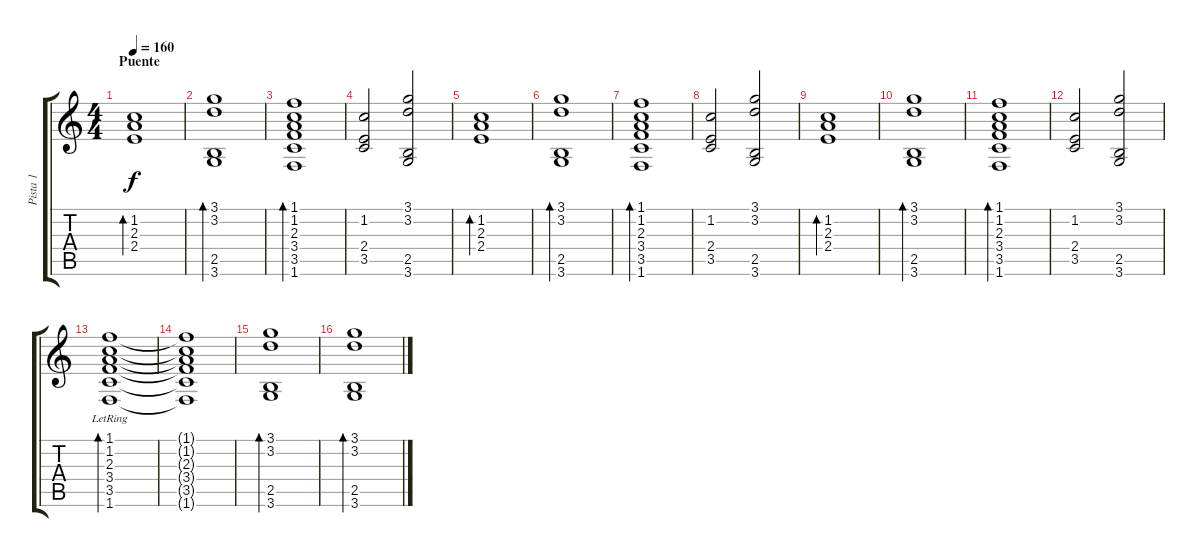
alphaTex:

\track ("Pista 1" "Pista 1") {instrument acousticguitarsteel}
\staff {score tabs}
\tuning (E4 B3 G3 D3 A2 E2) {hide}
\ts (4 4)
\section ("" "Puente")
\tempo 160
\clef g2
\ks c
(1.2 2.3 2.4).1{bd 60 dy f} |
(3.1 3.2 2.5 3.6).1{bd 60} |
(1.1 1.2 2.3 3.4 3.5 1.6).1{bd 60} |
(1.2 2.4 3.5).2 (3.1 3.2 2.5 3.6).2 |
(1.2 2.3 2.4).1{bd 60} |
(3.1 3.2 2.5 3.6).1{bd 60} |
(1.1 1.2 2.3 3.4 3.5 1.6).1{bd 60} |
(1.2 2.4 3.5).2 (3.1 3.2 2.5 3.6).2 |
(1.2 2.3 2.4).1{bd 60} |
(3.1 3.2 2.5 3.6).1{bd 60} |
(1.1 1.2 2.3 3.4 3.5 1.6).1{bd 60} |
(1.2 2.4 3.5).2 (3.1 3.2 2.5 3.6).2 |
(1.1{lr} 1.2{lr} 2.3{lr} 3.4{lr} 3.5{lr} 1.6{lr}).1{bd 120} |
(1.1{t} 1.2{t} 2.3{t} 3.4{t} 3.5{t} 1.6{t}).1 |
(3.1 3.2 2.5 3.6).1{bd 60} |
(3.1 3.2 2.5 3.6).1{bd 120}
